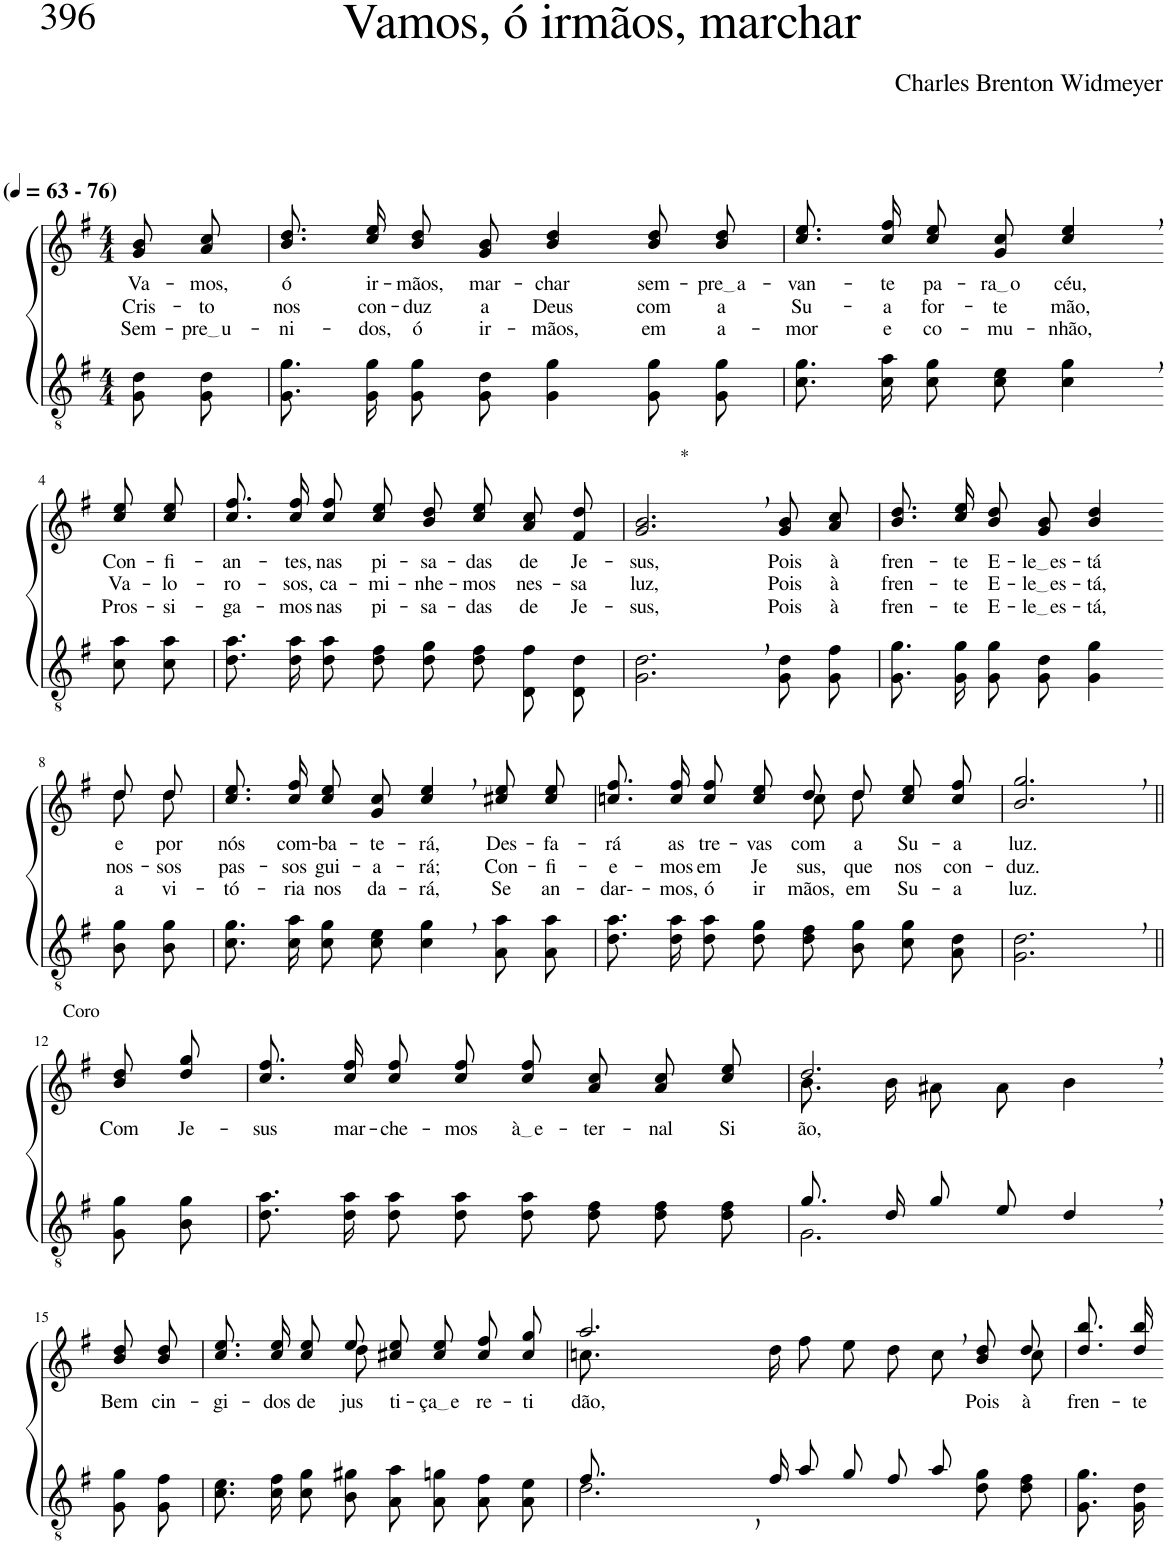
**kern	**kern	**text	**text	**text
*part2	*part1	*part1	*part1	*part1
*staff2	*staff1	*staff1	*staff1	*staff1
*I"Parte III e IV	*I"Parte I e II	*	*	*
*clefGv2	*clefG2	*	*	*
*Trd5c9	*Trd5c9	*	*	*
*k[f#]	*k[f#]	*	*	*
*M4/4	*M4/4	*	*	*
*MM63	*MM63	*	*	*
=1	=1	=1	=1	=1
!	!LO:TX:a:B:t=(	!	!	!
!	!LO:TX:a:B:t=- 76)	!	!	!
!	!	!LO:LY:b	!LO:LY:b	!LO:LY:b
8G\ 8d\L	8g/ 8b/L	Va-	Cris-	Sem-
!	!	!LO:LY:b	!LO:LY:b	!LO:LY:b
8G\ 8d\J	8a/ 8cc/J	-mos,	-to	pre u
=2	=2	=2	=2	=2
!	!	!LO:LY:b	!LO:LY:b	!LO:LY:b
8.G\ 8.g\L	8.b\ 8.dd\L	ó	nos	-ni-
!	!	!LO:LY:b	!LO:LY:b	!LO:LY:b
16G\ 16g\Jk	16cc\ 16ee\Jk	ir-	con-	-dos,
!	!	!LO:LY:b	!LO:LY:b	!LO:LY:b
8G\ 8g\L	8b\ 8dd\L	-mãos,	-duz	ó
!	!	!LO:LY:b	!LO:LY:b	!LO:LY:b
8G\ 8d\J	8g\ 8b\J	mar-	a	ir-
!	!	!LO:LY:b	!LO:LY:b	!LO:LY:b
4G\ 4g\	4b/ 4dd/	-char	Deus	-mãos,
!	!	!LO:LY:b	!LO:LY:b	!LO:LY:b
8G\ 8g\L	8b\ 8dd\L	sem-	com	em
!	!	!LO:LY:b	!LO:LY:b	!LO:LY:b
8G\ 8g\J	8b\ 8dd\J	pre a	a	a-
=3	=3	=3	=3	=3
!	!	!LO:LY:b	!LO:LY:b	!LO:LY:b
8.c\ 8.g\L	8.cc\ 8.ee\L	-van-	Su-	-mor
!	!	!LO:LY:b	!LO:LY:b	!LO:LY:b
16c\ 16a\Jk	16cc\ 16ff#\Jk	-te	-a	e
!	!	!LO:LY:b	!LO:LY:b	!LO:LY:b
8c\ 8g\L	8cc\ 8ee\L	pa-	for-	co-
!	!	!LO:LY:b	!LO:LY:b	!LO:LY:b
8c\ 8e\J	8g\ 8cc\J	ra o	-te	-mu-
!	!	!LO:LY:b	!LO:LY:b	!LO:LY:b
4c\, 4g\,	4cc/, 4ee/,	céu,	mão,	-nhão,
!!LO:LB:g=z
=4-	=4-	=4-	=4-	=4-
!	!	!LO:LY:b	!LO:LY:b	!LO:LY:b
8c\ 8a\L	8cc\ 8ee\L	Con-	Va-	Pros-
!	!	!LO:LY:b	!LO:LY:b	!LO:LY:b
8c\ 8a\J	8cc\ 8ee\J	-fi-	-lo-	-si-
=5	=5	=5	=5	=5
!	!	!LO:LY:b	!LO:LY:b	!LO:LY:b
8.d\ 8.a\L	8.cc\ 8.ff#\L	-an-	-ro-	-ga-
!	!	!LO:LY:b	!LO:LY:b	!LO:LY:b
16d\ 16a\Jk	16cc\ 16ff#\Jk	-tes,	-sos,	-mos
!	!	!LO:LY:b	!LO:LY:b	!LO:LY:b
8d\ 8a\L	8cc\ 8ff#\L	nas	ca-	nas
!	!	!LO:LY:b	!LO:LY:b	!LO:LY:b
8d\ 8f#\J	8cc\ 8ee\J	pi-	-mi-	pi-
!	!	!LO:LY:b	!LO:LY:b	!LO:LY:b
8d\ 8g\L	8b\ 8dd\L	-sa-	-nhe-	-sa-
!	!	!LO:LY:b	!LO:LY:b	!LO:LY:b
8d\ 8f#\J	8cc\ 8ee\J	-das	-mos	-das
!	!	!LO:LY:b	!LO:LY:b	!LO:LY:b
8D/ 8f#/L	8a\ 8cc\L	de	nes-	de
!	!	!LO:LY:b	!LO:LY:b	!LO:LY:b
8D/ 8d/J	8f#\ 8dd\J	Je-	-sa	Je-
=6	=6	=6	=6	=6
!	!LO:TX:a:t=*	!	!	!
!	!	!LO:LY:b	!LO:LY:b	!LO:LY:b
2.G\, 2.d\,	2.g/, 2.b/,	-sus,	luz,	-sus,
!	!	!LO:LY:b	!LO:LY:b	!LO:LY:b
8G\ 8d\L	8g/ 8b/L	Pois	Pois	Pois
!	!	!LO:LY:b	!LO:LY:b	!LO:LY:b
8G\ 8f#\J	8a/ 8cc/J	à	à	à
=7	=7	=7	=7	=7
!	!	!LO:LY:b	!LO:LY:b	!LO:LY:b
8.G\ 8.g\L	8.b\ 8.dd\L	fren-	fren-	fren-
!	!	!LO:LY:b	!LO:LY:b	!LO:LY:b
16G\ 16g\Jk	16cc\ 16ee\Jk	-te	-te	-te
!	!	!LO:LY:b	!LO:LY:b	!LO:LY:b
8G\ 8g\L	8b\ 8dd\L	E-	E-	E-
!	!	!LO:LY:b	!LO:LY:b	!LO:LY:b
8G\ 8d\J	8g\ 8b\J	le es	le es	le es
!	!	!LO:LY:b	!LO:LY:b	!LO:LY:b
4G\ 4g\	4b/ 4dd/	-tá	-tá,	-tá,
!!LO:LB:g=z
=8-	=8-	=8-	=8-	=8-
!	!	!LO:LY:b	!LO:LY:b	!LO:LY:b
*	*^	*	*	*
8B\ 8g\L	8dd\L	8dd/L	e	nos-	a
!	!	!	!LO:LY:b	!LO:LY:b	!LO:LY:b
8B\ 8g\J	8dd\J	8dd/J	por	-sos	vi-
=9	=9	=9	=9	=9	=9
!	!	!	!LO:LY:b	!LO:LY:b	!LO:LY:b
*	*v	*v	*	*	*
8.c\ 8.g\L	8.cc\ 8.ee\L	nós	pas-	-tó-
!	!	!LO:LY:b	!LO:LY:b	!LO:LY:b
16c\ 16a\Jk	16cc\ 16ff#\Jk	com-	-sos	-ria
!	!	!LO:LY:b	!LO:LY:b	!LO:LY:b
8c\ 8g\L	8cc\ 8ee\L	-ba-	gui-	nos
!	!	!LO:LY:b	!LO:LY:b	!LO:LY:b
8c\ 8e\J	8g\ 8cc\J	-te-	-a-	da-
!	!	!LO:LY:b	!LO:LY:b	!LO:LY:b
4c\, 4g\,	4cc/, 4ee/,	-rá,	-rá;	-rá,
!	!	!LO:LY:b	!LO:LY:b	!LO:LY:b
8A\ 8a\L	8cc#X\ 8ee\L	Des-	Con-	Se
!	!	!LO:LY:b	!LO:LY:b	!LO:LY:b
8A\ 8a\J	8cc#\ 8ee\J	-fa-	-fi-	an-
=10	=10	=10	=10	=10
!	!	!LO:LY:b	!LO:LY:b	!LO:LY:b
*	*^	*	*	*
8.d\ 8.a\L	8.ccn\ 8.ff#\L	2ryy	-rá	-e-	-dar--
!	!	!	!LO:LY:b	!LO:LY:b	!LO:LY:b
16d\ 16a\Jk	16cc\ 16ff#\Jk	.	as	-mos	-mos,
!	!	!	!LO:LY:b	!LO:LY:b	!LO:LY:b
8d\ 8a\L	8cc\ 8ff#\L	.	tre-	em	ó
!	!	!	!LO:LY:b	!LO:LY:b	!LO:LY:b
8d\ 8g\J	8cc\ 8ee\J	.	-vas	Je-	ir-
!	!	!	!LO:LY:b	!LO:LY:b	!LO:LY:b
8d\ 8f#\L	8dd/L	8cc\L	com	-sus,	-mãos,
!	!	!	!LO:LY:b	!LO:LY:b	!LO:LY:b
8B\ 8g\J	8dd/J	8dd\J	a	que	em
!	!	!	!LO:LY:b	!LO:LY:b	!LO:LY:b
8c\ 8g\L	8cc\ 8ee\L	4ryy	Su-	nos	Su-
!	!	!	!LO:LY:b	!LO:LY:b	!LO:LY:b
8A\ 8d\J	8cc\ 8ff#\J	.	-a	con-	-a
*	*v	*v	*	*	*
=11	=11	=11	=11	=11
!	!	!LO:LY:b	!LO:LY:b	!LO:LY:b
2.G\, 2.d\,	2.b/, 2.gg/,	luz.	-duz.	luz.
!!LO:LB:g=z
=12||	=12||	=12||	=12||	=12||
!	!LO:TX:a:t=Coro	!	!	!
!	!	!LO:LY:b	!	!
8G\ 8g\L	8b\ 8dd\L	Com	.	.
!	!	!LO:LY:b	!	!
8B\ 8g\J	8dd\ 8gg\J	Je-	.	.
=13	=13	=13	=13	=13
!	!	!LO:LY:b	!	!
8.d\ 8.a\L	8.cc\ 8.ff#\L	-sus	.	.
!	!	!LO:LY:b	!	!
16d\ 16a\Jk	16cc\ 16ff#\Jk	mar-	.	.
!	!	!LO:LY:b	!	!
8d\ 8a\L	8cc\ 8ff#\L	-che-	.	.
!	!	!LO:LY:b	!	!
8d\ 8a\J	8cc\ 8ff#\J	-mos	.	.
!	!	!LO:LY:b	!	!
8d\ 8a\L	8cc\ 8ff#\L	à e	.	.
!	!	!LO:LY:b	!	!
8d\ 8f#\J	8a\ 8cc\J	-ter-	.	.
!	!	!LO:LY:b	!	!
8d\ 8f#\L	8a\ 8cc\L	-nal	.	.
!	!	!LO:LY:b	!	!
8d\ 8f#\J	8cc\ 8ee\J	Si-	.	.
=14	=14	=14	=14	=14
*^	*^	*	*	*
!	!	!	!	!LO:LY:b	!	!
8.g/L	2.G\	2.dd,/	8.b\L	-ão,	.	.
16d/Jk	.	.	16b\Jk	.	.	.
8g/L	.	.	8a#X\L	.	.	.
8e/J	.	.	8a#\J	.	.	.
4d,/	.	.	4b\	.	.	.
*v	*v	*	*	*	*	*
!!LO:LB:g=z
=15-	=15-	=15-	=15-	=15-	=15-
!	!	!	!LO:LY:b	!	!
*	*v	*v	*	*	*
8G\ 8g\L	8b\ 8dd\L	Bem	.	.
!	!	!LO:LY:b	!	!
8G\ 8f#\J	8b\ 8dd\J	cin-	.	.
=16	=16	=16	=16	=16
!	!	!LO:LY:b	!	!
*	*^	*	*	*
8.c\ 8.e\L	8.cc\ 8.ee\L	4.ryy	-gi-	.	.
!	!	!	!LO:LY:b	!	!
16c\ 16f#\Jk	16cc\ 16ee\Jk	.	-dos	.	.
!	!	!	!LO:LY:b	!	!
8c\ 8g\L	8cc\ 8ee\L	.	de	.	.
!	!	!	!LO:LY:b	!	!
8B\ 8g#X\J	8ee\J	8dd\	jus-	.	.
!	!	!	!LO:LY:b	!	!
8A\ 8a\L	8cc#X\ 8ee\L	2ryy	-ti-	.	.
!	!	!	!LO:LY:b	!	!
8A\ 8gn\J	8cc#\ 8ee\J	.	ça e	.	.
!	!	!	!LO:LY:b	!	!
8A\ 8f#\L	8cc#\ 8ff#\L	.	re-	.	.
!	!	!	!LO:LY:b	!	!
8A\ 8e\J	8cc#\ 8gg\J	.	-ti-	.	.
=17	=17	=17	=17	=17	=17
*^	*	*	*	*	*
!	!	!	!	!LO:LY:b	!	!
8.f#,/L	2.d\	2.aa,/	8.ccn\L	-dão,	.	.
16f#/Jk	.	.	16dd\Jk	.	.	.
8a/L	.	.	8ff#\L	.	.	.
8g/J	.	.	8ee\J	.	.	.
8f#/L	.	.	8dd\L	.	.	.
8a/J	.	.	8cc\J	.	.	.
!	!	!	!	!LO:LY:b	!	!
4ryy	8d\ 8g\L	8b\ 8dd\L	8ryy	Pois	.	.
!	!	!	!	!LO:LY:b	!	!
.	8d\ 8f#\J	8dd\J	8cc\J	à	.	.
=18	=18	=18	=18	=18	=18	=18
!	!	!	!	!LO:LY:b	!	!
*v	*v	*	*	*	*	*
*	*v	*v	*	*	*
8.G\ 8.g\L	8.dd\ 8.bb\L	fren-	.	.
!	!	!LO:LY:b	!	!
16G\ 16d\Jk	16dd\ 16bb\Jk	-te	.	.
=-	=-	=-	=-	=-
*-	*-	*-	*-	*-
